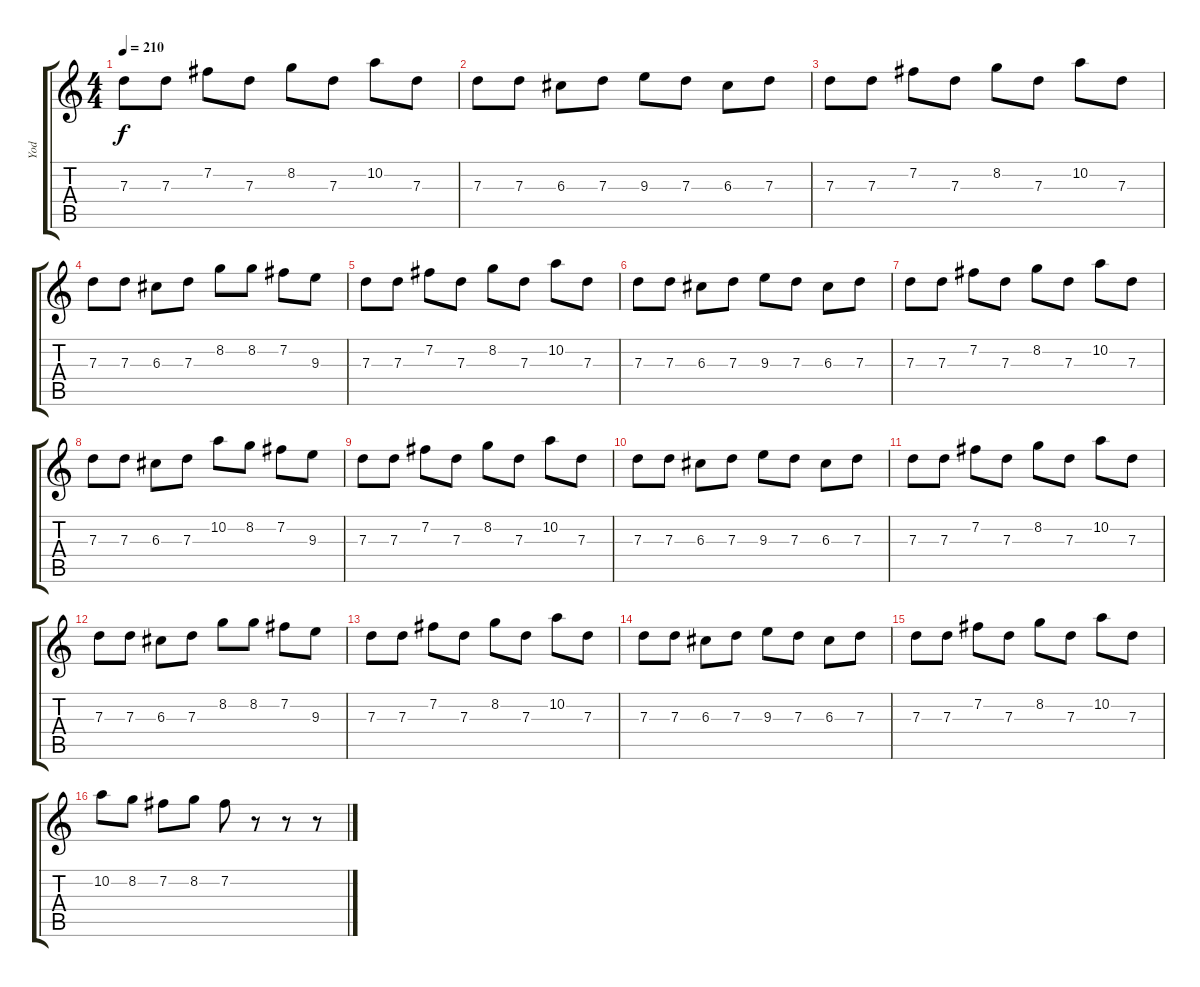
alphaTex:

\track ("Yod" "Yod") {instrument distortionguitar}
\staff {score tabs}
\tuning (E4 B3 G3 D3 A2 E2) {hide}
\ts (4 4)
\tempo 210
\clef g2
\ks c
7.3.8{dy f instrument distortionguitar} 7.3.8 7.2.8 7.3.8 8.2.8 7.3.8 10.2.8 7.3.8 |
7.3.8 7.3.8 6.3.8 7.3.8 9.3.8 7.3.8 6.3.8 7.3.8 |
7.3.8 7.3.8 7.2.8 7.3.8 8.2.8 7.3.8 10.2.8 7.3.8 |
7.3.8 7.3.8 6.3.8 7.3.8 8.2.8 8.2.8 7.2.8 9.3.8 |
7.3.8 7.3.8 7.2.8 7.3.8 8.2.8 7.3.8 10.2.8 7.3.8 |
7.3.8 7.3.8 6.3.8 7.3.8 9.3.8 7.3.8 6.3.8 7.3.8 |
7.3.8 7.3.8 7.2.8 7.3.8 8.2.8 7.3.8 10.2.8 7.3.8 |
7.3.8 7.3.8 6.3.8 7.3.8 10.2.8 8.2.8 7.2.8 9.3.8 |
7.3.8 7.3.8 7.2.8 7.3.8 8.2.8 7.3.8 10.2.8 7.3.8 |
7.3.8 7.3.8 6.3.8 7.3.8 9.3.8 7.3.8 6.3.8 7.3.8 |
7.3.8 7.3.8 7.2.8 7.3.8 8.2.8 7.3.8 10.2.8 7.3.8 |
7.3.8 7.3.8 6.3.8 7.3.8 8.2.8 8.2.8 7.2.8 9.3.8 |
7.3.8 7.3.8 7.2.8 7.3.8 8.2.8 7.3.8 10.2.8 7.3.8 |
7.3.8 7.3.8 6.3.8 7.3.8 9.3.8 7.3.8 6.3.8 7.3.8 |
7.3.8 7.3.8 7.2.8 7.3.8 8.2.8 7.3.8 10.2.8 7.3.8 |
10.2.8 8.2.8 7.2.8 8.2.8 7.2.8 r.8 r.8 r.8
